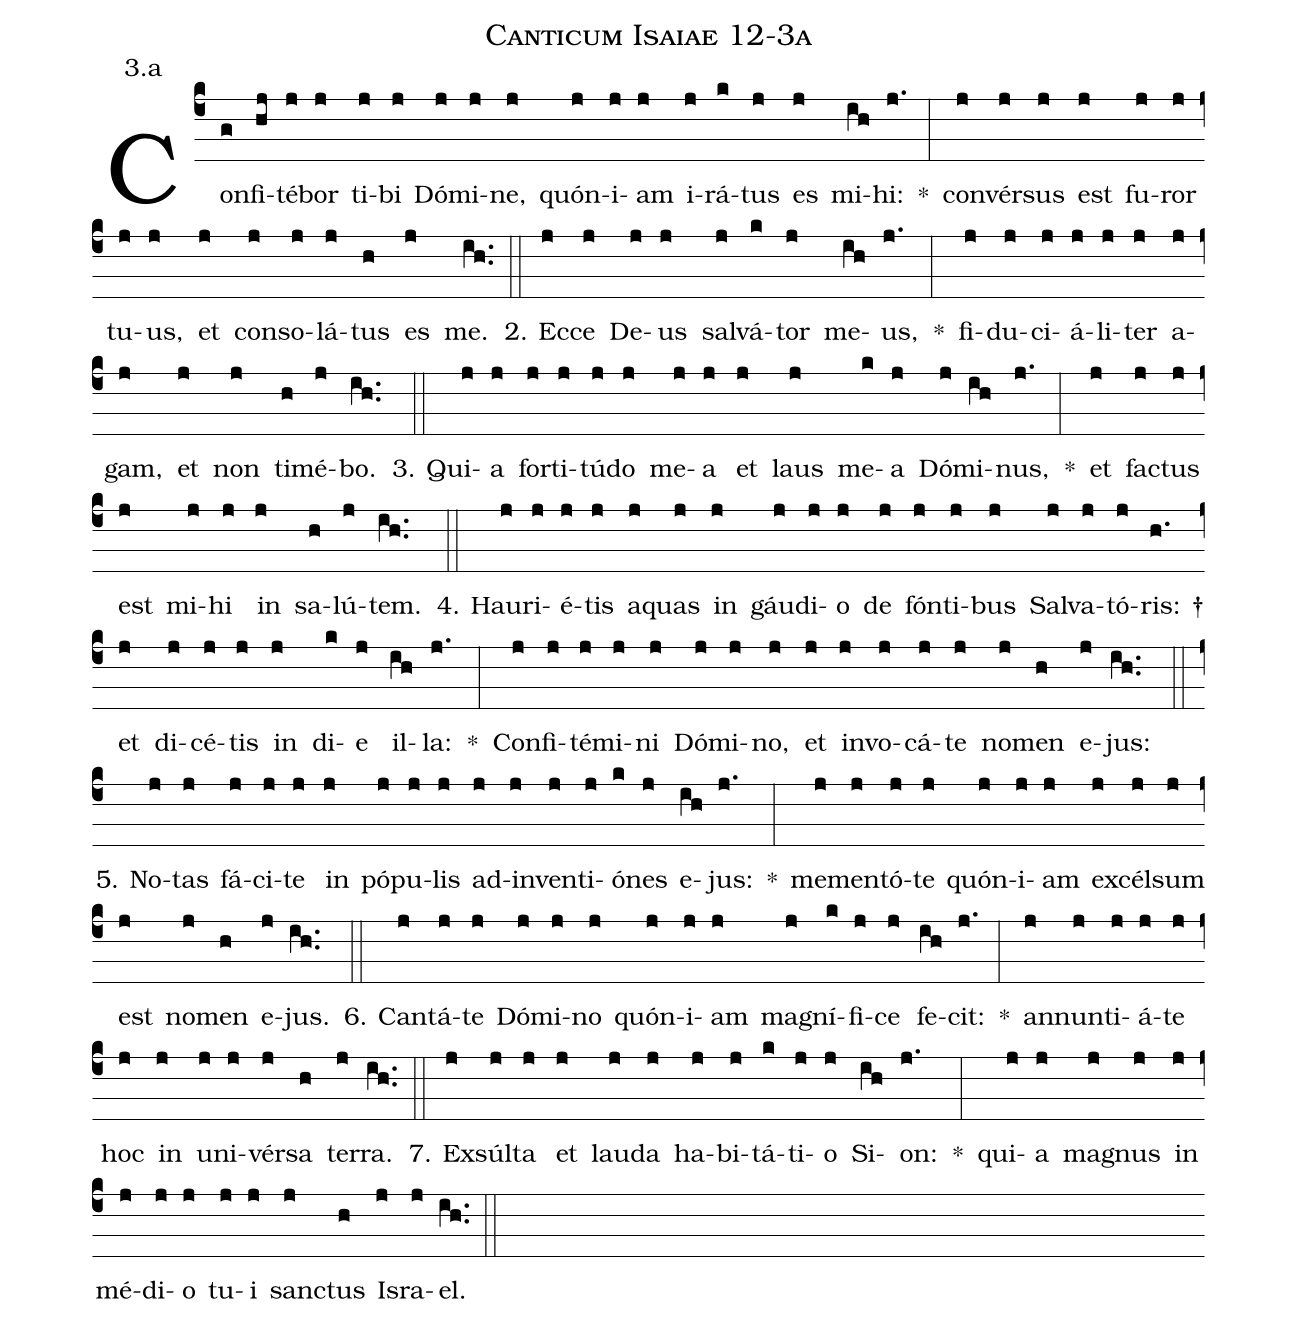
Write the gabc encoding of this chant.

name: Canticum Isaiae 12-3a;
annotation: 3.a;
%%
(c4)Con(g)fi(hj)té(j)bor(j) ti(j)bi(j) Dó(j)mi(j)ne,(j) quón(j)i(j)am(j) i(j)rá(k)tus(j) es(j) mi(ih)hi:(j.) *(:) con(j)vér(j)sus(j) est(j) fu(j)ror(j) tu(j)us,(j) et(j) con(j)so(j)lá(j)tus(h) es(j) me.(ih..) (::)
2. Ec(j)ce(j) De(j)us(j) sal(j)vá(k)tor(j) me(ih)us,(j.) *(:) fi(j)du(j)ci(j)á(j)li(j)ter(j) a(j)gam,(j) et(j) non(j) ti(h)mé(j)bo.(ih..) (::)
3. Qui(j)a(j) for(j)ti(j)tú(j)do(j) me(j)a(j) et(j) laus(j) me(k)a(j) Dó(j)mi(ih)nus,(j.) *(:) et(j) fac(j)tus(j) est(j) mi(j)hi(j) in(j) sa(h)lú(j)tem.(ih..) (::)
4. Hau(j)ri(j)é(j)tis(j) a(j)quas(j) in(j) gáu(j)di(j)o(j) de(j) fón(j)ti(j)bus(j) Sal(j)va(j)tó(j)ris: †(h.) et(j) di(j)cé(j)tis(j) in(j) di(k)e(j) il(ih)la:(j.) *(:) Con(j)fi(j)té(j)mi(j)ni(j) Dó(j)mi(j)no,(j) et(j) in(j)vo(j)cá(j)te(j) no(j)men(h) e(j)jus:(ih..) (::)
5. No(j)tas(j) fá(j)ci(j)te(j) in(j) pó(j)pu(j)lis(j) ad(j)in(j)ven(j)ti(j)ó(k)nes(j) e(ih)jus:(j.) *(:) me(j)men(j)tó(j)te(j) quón(j)i(j)am(j) ex(j)cél(j)sum(j) est(j) no(j)men(h) e(j)jus.(ih..) (::)
6. Can(j)tá(j)te(j) Dó(j)mi(j)no(j) quón(j)i(j)am(j) ma(j)gní(k)fi(j)ce(j) fe(ih)cit:(j.) *(:) an(j)nun(j)ti(j)á(j)te(j) hoc(j) in(j) u(j)ni(j)vér(j)sa(h) ter(j)ra.(ih..) (::)
7. Ex(j)súl(j)ta(j) et(j) lau(j)da(j) ha(j)bi(j)tá(k)ti(j)o(j) Si(ih)on:(j.) *(:) qui(j)a(j) ma(j)gnus(j) in(j) mé(j)di(j)o(j) tu(j)i(j) sanc(j)tus(h) Is(j)ra(j)el.(ih..) (::)
